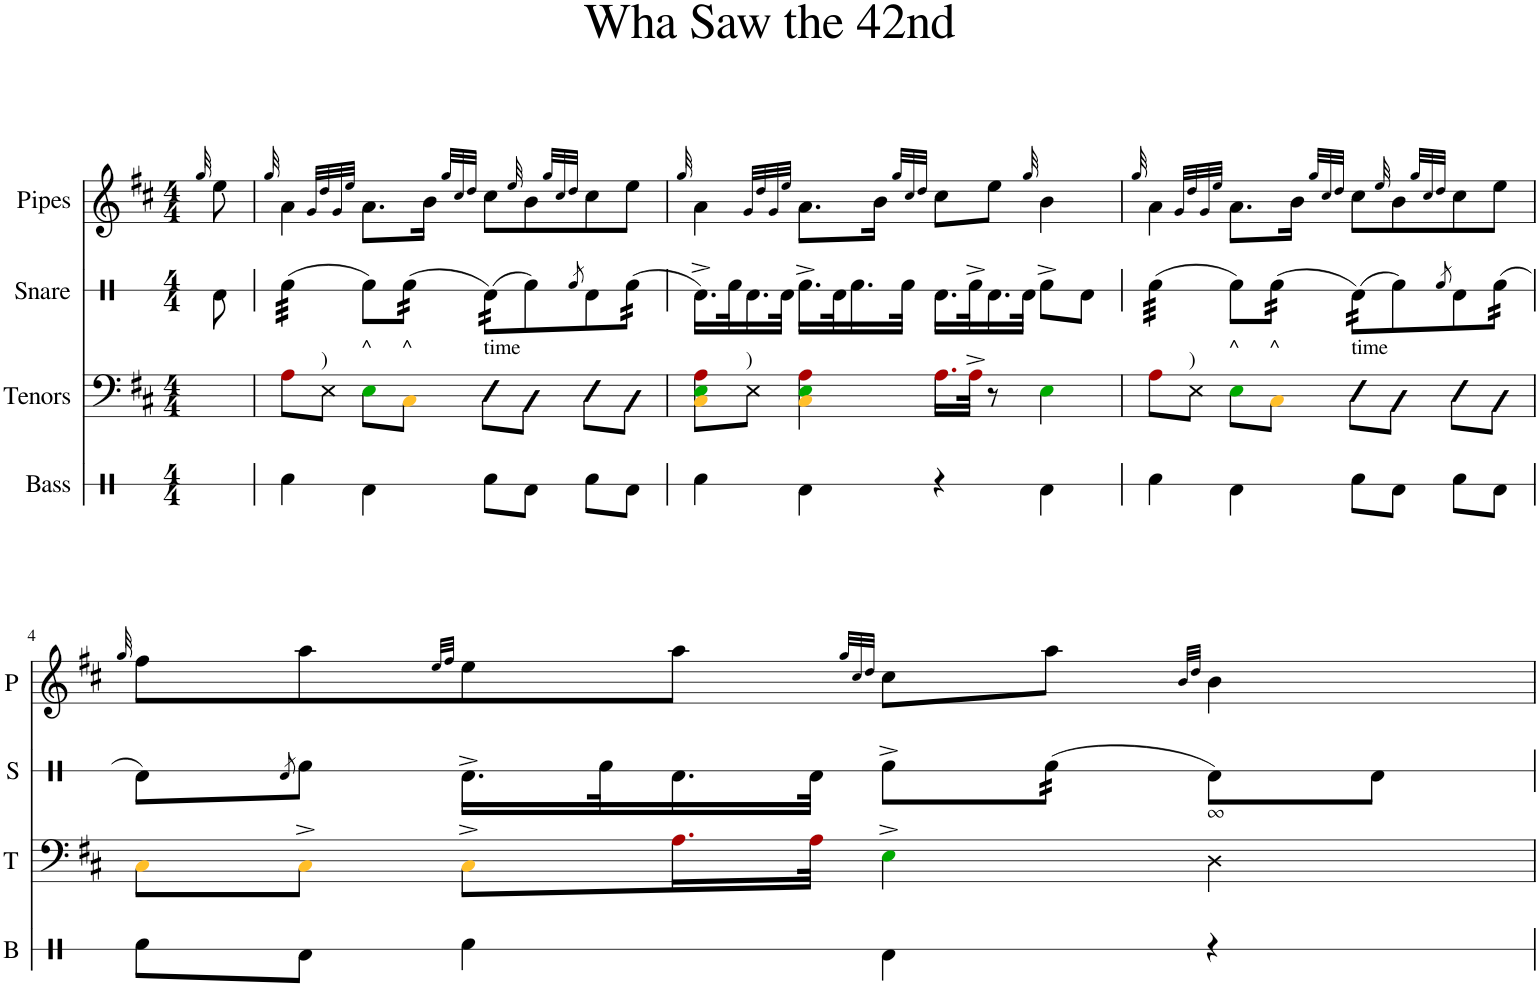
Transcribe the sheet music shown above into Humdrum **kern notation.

**kern	**kern	**kern	**kern
*part4	*part3	*part2	*part1
*staff4	*staff3	*staff2	*staff1
*I"Bass	*I"Tenors	*I"Snare	*I"Pipes
*I'B	*I'T	*I'S	*I'P
*stria1	*	*stria1	*
*clefX	*clefF4	*clefX	*clefG2
*	*Trd1c2	*	*Trd1c2
*k[]	*k[f#c#]	*k[]	*k[f#c#]
*M4/4	*M4/4	*M4/4	*M4/4
=	=	=	=
.	.	.	32qgg/
8ryy	8ryy	8Rd\	8ee\
=1	=1	=1	=1
.	.	.	32qgg/
*	*	*tremolo	*
4Rf\	8Ai\L	(32Rf\LLL	4a\
.	.	(32Rf\	.
.	.	(32Rf\	.
.	.	(32Rf\	.
!	!LO:TX:a:t=)	!	!
.	8E\J	(32Rf\	.
.	.	(32Rf\	.
.	.	(32Rf\	.
.	.	(32Rf\JJJ	.
*	*	*Xtremolo	*
.	.	.	32qg/LLL
.	.	.	32qdd/
.	.	.	32qg/
.	.	.	32qee/JJJ
!	!LO:TX:a:t=^	!	!
4Rd\	8Ej\L	8Rf\L)	8.a\L
!	!LO:TX:a:t=^	!	!
*	*	*tremolo	*
.	8C#Z\J	(32Rf\	.
.	.	(32Rf\	.
.	.	(32Rf\	16b\Jk
.	.	(32Rf\JJJ	.
.	.	.	32qgg/LLL
.	.	.	32qcc#/
.	.	.	32qdd/JJJ
!	!LO:TX:a:t=time	!	!
8Rf\L	8E\L	(32Rd\)LLL	8cc#\L
.	.	(32Rd\)	.
.	.	(32Rd\)	.
.	.	(32Rd\)	.
*	*	*Xtremolo	*
.	.	.	32qee/
8Rd\J	8C#\J	8Rf\)	8b\
.	.	.	32qgg/LLL
.	.	.	32qcc#/
.	.	8qRf/	32qdd/JJJ
8Rf\L	8E\L	8Rd\	8cc#\
*	*	*tremolo	*
8Rd\J	8C#\J	(32Rf\	8ee\J
.	.	(32Rf\	.
.	.	(32Rf\	.
.	.	(32Rf\JJJ	.
*	*	*Xtremolo	*
=2	=2	=2	=2
.	.	.	32qgg/
4Rf\	8C#Z\ 8Ej\ 8Ai\L	16.Rd^\LL)	4a\
.	.	32Rf\K	.
!	!LO:TX:a:t=)	!	!
.	8E\J	16.Rd\	.
.	.	32Rd\JJk	.
.	.	.	32qg/LLL
.	.	.	32qdd/
.	.	.	32qg/
.	.	.	32qee/JJJ
4Rd\	4C#Z\ 4Ej\ 4Ai\	16.Rf^\LL	8.a\L
.	.	32Rd\K	.
.	.	16.Rf\	.
.	.	.	16b\Jk
.	.	32Rf\JJk	.
.	.	.	32qgg/LLL
.	.	.	32qcc#/
.	.	.	32qdd/JJJ
4r	16.Ai\LL	16.Rd\LL	8cc#\L
.	32A^i\JJk	32Rf^\K	.
.	8r	16.Rd\	8ee\J
.	.	32Rd\JJk	.
.	.	.	32qgg/
4Rd\	4Ej\	8Rf^\L	4b\
.	.	8Rd\J	.
=3	=3	=3	=3
.	.	.	32qgg/
*	*	*tremolo	*
4Rf\	8Ai\L	(32Rf\LLL	4a\
.	.	(32Rf\	.
.	.	(32Rf\	.
.	.	(32Rf\	.
!	!LO:TX:a:t=)	!	!
.	8E\J	(32Rf\	.
.	.	(32Rf\	.
.	.	(32Rf\	.
.	.	(32Rf\JJJ	.
*	*	*Xtremolo	*
.	.	.	32qg/LLL
.	.	.	32qdd/
.	.	.	32qg/
.	.	.	32qee/JJJ
!	!LO:TX:a:t=^	!	!
4Rd\	8Ej\L	8Rf\L)	8.a\L
!	!LO:TX:a:t=^	!	!
*	*	*tremolo	*
.	8C#Z\J	(32Rf\	.
.	.	(32Rf\	.
.	.	(32Rf\	16b\Jk
.	.	(32Rf\JJJ	.
.	.	.	32qgg/LLL
.	.	.	32qcc#/
.	.	.	32qdd/JJJ
!	!LO:TX:a:t=time	!	!
8Rf\L	8E\L	(32Rd\)LLL	8cc#\L
.	.	(32Rd\)	.
.	.	(32Rd\)	.
.	.	(32Rd\)	.
*	*	*Xtremolo	*
.	.	.	32qee/
8Rd\J	8C#\J	8Rf\)	8b\
.	.	.	32qgg/LLL
.	.	.	32qcc#/
.	.	8qRf/	32qdd/JJJ
8Rf\L	8E\L	8Rd\	8cc#\
*	*	*tremolo	*
8Rd\J	8C#\J	(32Rf\	8ee\J
.	.	(32Rf\	.
.	.	(32Rf\	.
.	.	(32Rf\JJJ	.
*	*	*Xtremolo	*
!!LO:LB:g=z
=4	=4	=4	=4
.	.	.	32qgg/
8Rf\L	8C#Z\L	8Rd\L)	8ff#\L
.	.	8qRd/	.
8Rd\J	8C#^Z\J	8Rf\J	8aa\
.	.	.	32qee/LLL
.	.	.	32qff#/JJJ
4Rf\	8C#^Z\L	16.Rd^\LL	8ee\
.	.	32Rf\K	.
.	16.Ai\L	16.Rd\	8aa\J
.	32Ai\JJk	32Rd\JJk	.
.	.	.	32qgg/LLL
.	.	.	32qcc#/
.	.	.	32qdd/JJJ
4Rd\	4E^j\	8Rf^\L	8cc#\L
*	*	*tremolo	*
.	.	(32Rf\	8aa\J
.	.	(32Rf\	.
.	.	(32Rf\	.
.	.	(32Rf\JJJ	.
*	*	*Xtremolo	*
.	.	.	32qb/LLL
.	.	.	32qdd/JJJ
!	!LO:TX:a:t=∞	!	!
4r	4D\	8Rd\L)	4b\
.	.	8Rd\J	.
=	=	=	=
*-	*-	*-	*-
